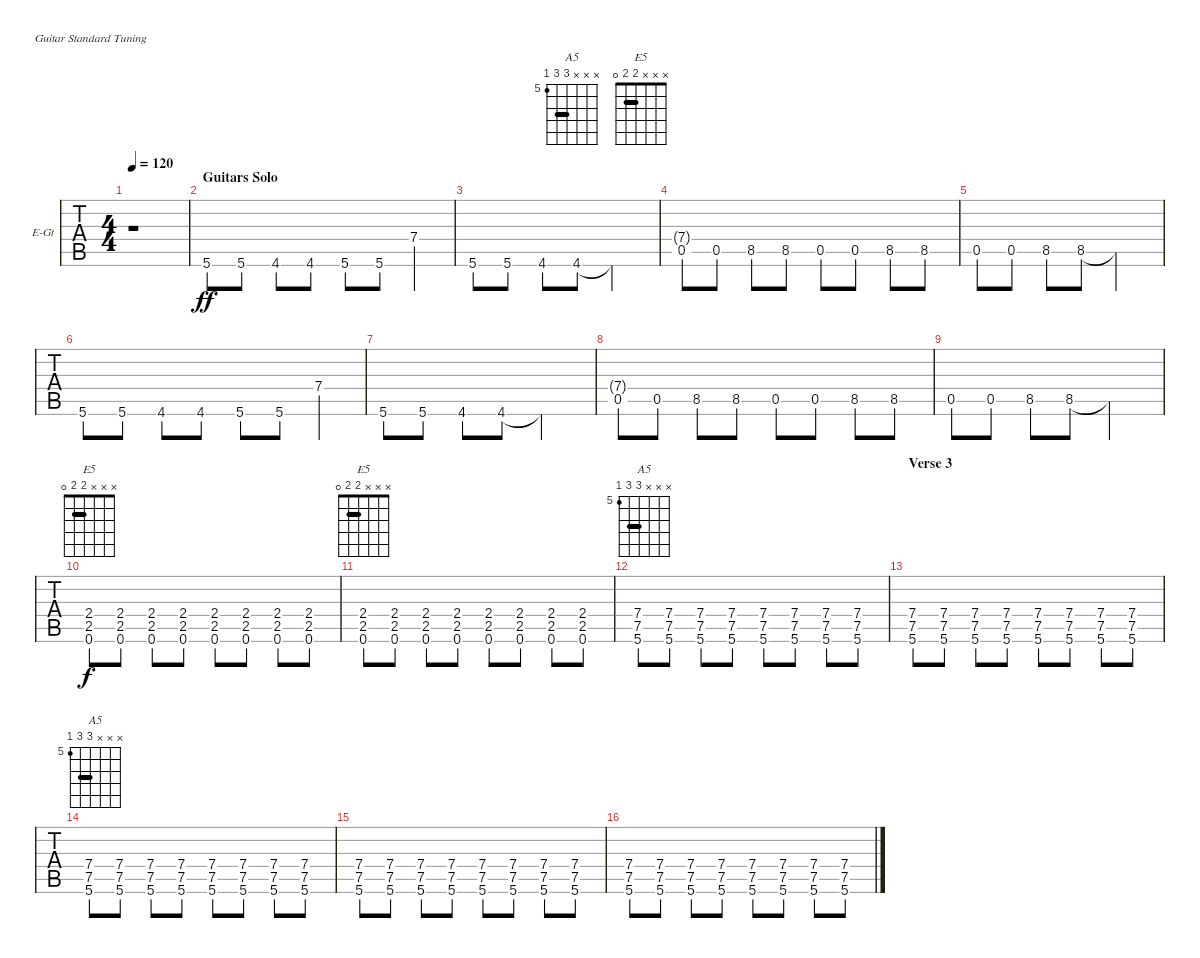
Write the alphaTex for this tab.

\bracketExtendMode groupsimilarinstruments
\firstSystemTrackNameOrientation horizontal
\otherSystemsTrackNameOrientation horizontal
\chordDiagramsInScore
\track ("Guitar 2" "E-Gt") {instrument overdrivenguitar}
\staff {tabs}
\tuning (E4 B3 G3 D3 A2 E2)
\chord ("A5" x x x 7 7 5) {firstfret 5 showfingering false barre 7}
\chord ("E5" x x x 2 2 0) {showfingering false barre 2}
\ts (4 4)
\tempo 120
\clef g2
\ks c
r.1{dy f} |
\section ("" "Guitars Solo")
5.6.8{dy ff} 5.6.8 4.6.8 4.6.8 5.6.8 5.6.8 7.4.4 |
5.6.8 5.6.8 4.6.8 4.6.8 4.6{t}.2 |
(7.4{g} 0.5).8 0.5.8 8.5.8 8.5.8 0.5.8 0.5.8 8.5.8 8.5.8 |
0.5.8 0.5.8 8.5.8 8.5.8 8.5{t}.2 |
5.6.8 5.6.8 4.6.8 4.6.8 5.6.8 5.6.8 7.4.4 |
5.6.8 5.6.8 4.6.8 4.6.8 4.6{t}.2 |
(7.4{g} 0.5).8 0.5.8 8.5.8 8.5.8 0.5.8 0.5.8 8.5.8 8.5.8 |
0.5.8 0.5.8 8.5.8 8.5.8 8.5{t}.2 |
(2.4 2.5 0.6).8{ch "E5" dy f} (2.4 2.5 0.6).8 (2.4 2.5 0.6).8 (2.4 2.5 0.6).8 (2.4 2.5 0.6).8 (2.4 2.5 0.6).8 (2.4 2.5 0.6).8 (2.4 2.5 0.6).8 |
(2.4 2.5 0.6).8{ch "E5"} (2.4 2.5 0.6).8 (2.4 2.5 0.6).8 (2.4 2.5 0.6).8 (2.4 2.5 0.6).8 (2.4 2.5 0.6).8 (2.4 2.5 0.6).8 (2.4 2.5 0.6).8 |
(7.4 7.5 5.6).8{ch "A5"} (7.4 7.5 5.6).8 (7.4 7.5 5.6).8 (7.4 7.5 5.6).8 (7.4 7.5 5.6).8 (7.4 7.5 5.6).8 (7.4 7.5 5.6).8 (7.4 7.5 5.6).8 |
\section ("" "Verse 3")
(7.4 7.5 5.6).8 (7.4 7.5 5.6).8 (7.4 7.5 5.6).8 (7.4 7.5 5.6).8 (7.4 7.5 5.6).8 (7.4 7.5 5.6).8 (7.4 7.5 5.6).8 (7.4 7.5 5.6).8 |
(7.4 7.5 5.6).8{ch "A5"} (7.4 7.5 5.6).8 (7.4 7.5 5.6).8 (7.4 7.5 5.6).8 (7.4 7.5 5.6).8 (7.4 7.5 5.6).8 (7.4 7.5 5.6).8 (7.4 7.5 5.6).8 |
(7.4 7.5 5.6).8 (7.4 7.5 5.6).8 (7.4 7.5 5.6).8 (7.4 7.5 5.6).8 (7.4 7.5 5.6).8 (7.4 7.5 5.6).8 (7.4 7.5 5.6).8 (7.4 7.5 5.6).8 |
(7.4 7.5 5.6).8 (7.4 7.5 5.6).8 (7.4 7.5 5.6).8 (7.4 7.5 5.6).8 (7.4 7.5 5.6).8 (7.4 7.5 5.6).8 (7.4 7.5 5.6).8 (7.4 7.5 5.6).8
